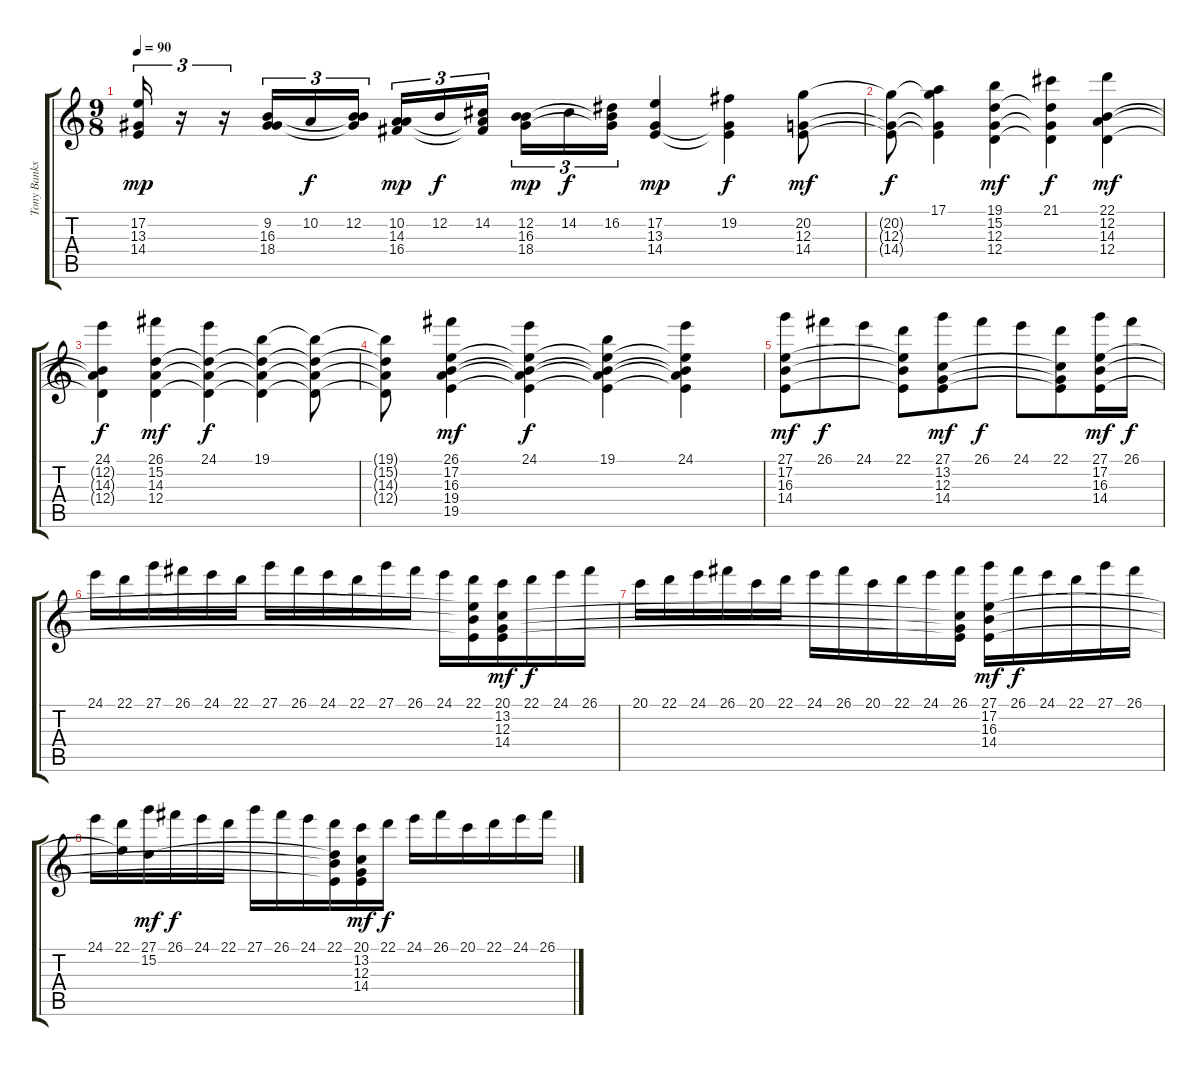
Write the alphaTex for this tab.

\track ("Tony Banks (organ)" "Tony Banks") {instrument drawbarorgan}
\staff {score tabs}
\tuning (E4 B3 G3 D3 A2 E2) {hide}
\ts (9 8)
\tempo 90
\clef g2
\ks c
(17.2 13.3 14.4).16{tu (3 2) dy mp} r.16{tu (3 2)} r.16{tu (3 2)} (9.2 16.3 18.4).16{tu (3 2)} 10.2.16{tu (3 2) dy f} (12.2 16.3{t} 18.4{t}).16{tu (3 2)} (10.2 14.3 16.4).16{tu (3 2) dy mp} 12.2.16{tu (3 2) dy f} (14.2 14.3{t} 16.4{t}).16{tu (3 2)} (12.2 16.3 18.4).16{tu (3 2) dy mp} 14.2.16{tu (3 2) dy f} (16.2 16.3{t} 18.4{t}).16{tu (3 2)} (17.2 13.3 14.4).4{dy mp} (19.2 13.3{t} 14.4{t}).4{dy f} (20.2 12.3 14.4).8{dy mf} |
(20.2{t} 12.3{t} 14.4{t}).8{dy f} (17.1 20.2{t} 12.3{t} 14.4{t}).4 (19.1 15.2 12.3 12.4).4{dy mf} (21.1 15.2{t} 12.3{t} 12.4{t}).4{dy f} (22.1 12.2 14.3 12.4).4{dy mf} |
(24.1 12.2{t} 14.3{t} 12.4{t}).4{dy f} (26.1 15.2 14.3 12.4).4{dy mf} (24.1 15.2{t} 14.3{t} 12.4{t}).4{dy f} (19.1 15.2{t} 14.3{t} 12.4{t}).4 (19.1{t} 15.2{t} 14.3{t} 12.4{t}).8 |
(19.1{t} 15.2{t} 14.3{t} 12.4{t}).8 (26.1 17.2 16.3 19.4 19.5).4{dy mf} (24.1 17.2{t} 16.3{t} 19.4{t} 19.5{t}).4{dy f} (19.1 17.2{t} 16.3{t} 19.4{t} 19.5{t}).4 (24.1 17.2{t} 16.3{t} 19.4{t} 19.5{t}).4 |
(27.1 17.2 16.3 14.4).8{dy mf} 26.1.8{dy f} 24.1.8 (22.1 17.2{t} 16.3{t} 14.4{t}).8 (27.1 13.2 12.3 14.4).8{dy mf} 26.1.8{dy f} 24.1.8 (22.1 13.2{t} 12.3{t} 14.4{t}).8 (27.1 17.2 16.3 14.4).16{dy mf} 26.1.16{dy f} |
24.1.16 22.1.16 27.1.16 26.1.16 24.1.16 22.1.16 27.1.16 26.1.16 24.1.16 22.1.16 27.1.16 26.1.16 24.1.16 (22.1 17.2{t} 16.3{t} 14.4{t}).16 (20.1 13.2 12.3 14.4).16{dy mf} 22.1.16{dy f} 24.1.16 26.1.16 |
20.1.16 22.1.16 24.1.16 26.1.16 20.1.16 22.1.16 24.1.16 26.1.16 20.1.16 22.1.16 24.1.16 (26.1 13.2{t} 12.3{t} 14.4{t}).16 (27.1 17.2 16.3 14.4).16{dy mf} 26.1.16{dy f} 24.1.16 22.1.16 27.1.16 26.1.16 |
24.1.16 (22.1 17.2{t}).16 (27.1 15.2).16{dy mf} 26.1.16{dy f} 24.1.16 22.1.16 27.1.16 26.1.16 24.1.16 (22.1 15.2{t} 16.3{t} 14.4{t}).16 (20.1 13.2 12.3 14.4).16{dy mf} 22.1.16{dy f} 24.1.16 26.1.16 20.1.16 22.1.16 24.1.16 26.1.16
